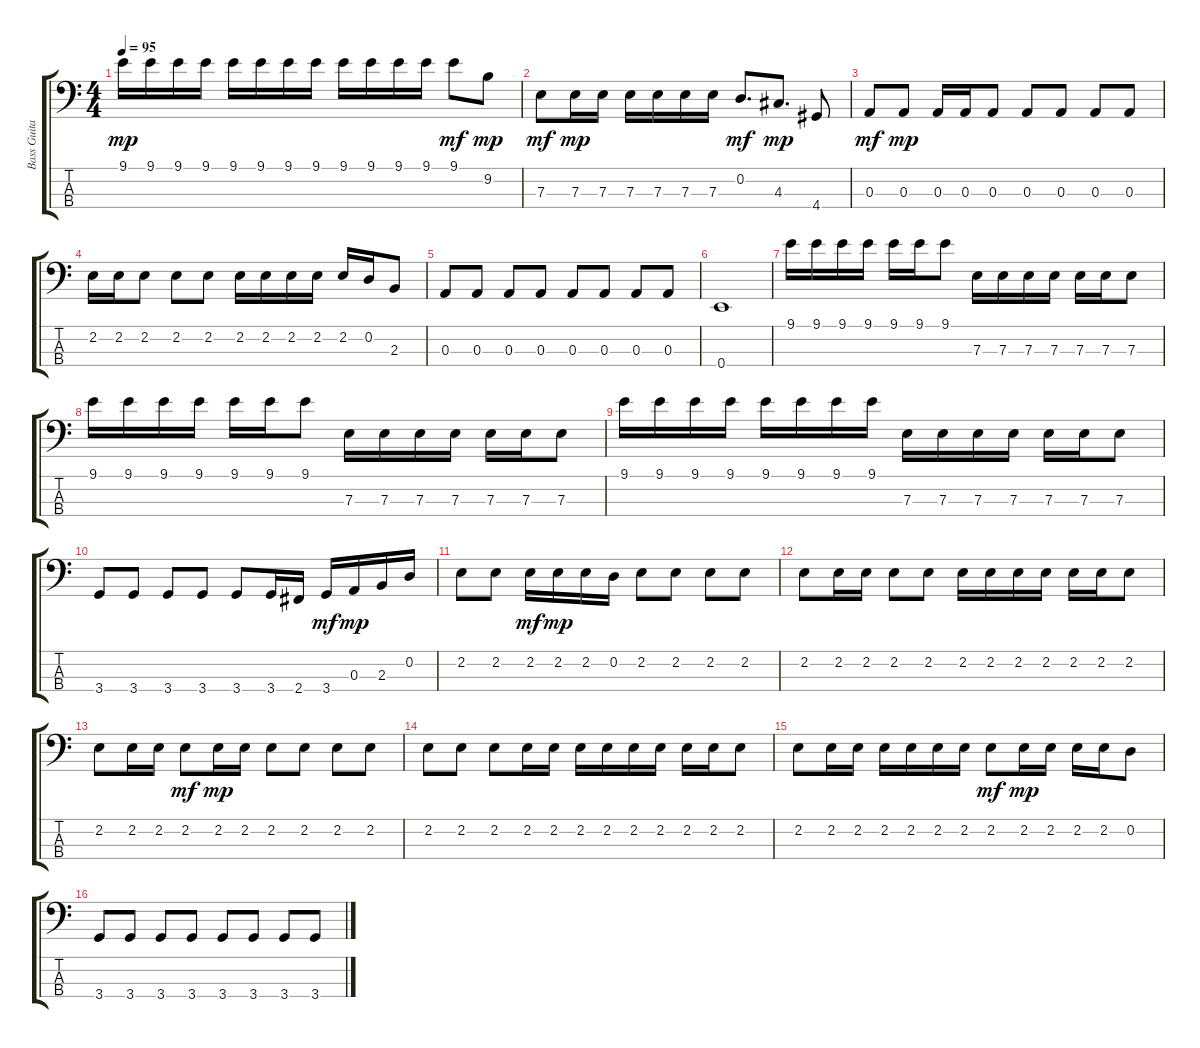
\track ("Bass Guitar" "Bass Guita") {instrument electricbassfinger}
\staff {score tabs}
\tuning (G2 D2 A1 E1) {hide}
\ts (4 4)
\tempo 95
\clef f4
\ks c
9.1.16{dy mp volume 12} 9.1.16 9.1.16 9.1.16 9.1.16 9.1.16 9.1.16 9.1.16 9.1.16 9.1.16 9.1.16 9.1.16 9.1.8{dy mf} 9.2.8{dy mp} |
7.3.8{dy mf} 7.3.16{dy mp} 7.3.16 7.3.16 7.3.16 7.3.16 7.3.16 0.2.8{d dy mf} 4.3.8{d dy mp} 4.4.8 |
0.3.8{dy mf} 0.3.8{dy mp} 0.3.16 0.3.16 0.3.8 0.3.8 0.3.8 0.3.8 0.3.8 |
2.2.16 2.2.16 2.2.8 2.2.8 2.2.8 2.2.16 2.2.16 2.2.16 2.2.16 2.2.16 0.2.16 2.3.8 |
0.3.8 0.3.8 0.3.8 0.3.8 0.3.8 0.3.8 0.3.8 0.3.8 |
0.4.1 |
9.1.16{volume 12} 9.1.16 9.1.16 9.1.16 9.1.16 9.1.16 9.1.8 7.3.16 7.3.16 7.3.16 7.3.16 7.3.16 7.3.16 7.3.8 |
9.1.16 9.1.16 9.1.16 9.1.16 9.1.16 9.1.16 9.1.8 7.3.16 7.3.16 7.3.16 7.3.16 7.3.16 7.3.16 7.3.8 |
9.1.16 9.1.16 9.1.16 9.1.16 9.1.16 9.1.16 9.1.16 9.1.16 7.3.16 7.3.16 7.3.16 7.3.16 7.3.16 7.3.16 7.3.8 |
3.4.8 3.4.8 3.4.8 3.4.8 3.4.8 3.4.16 2.4.16 3.4.16{dy mf} 0.3.16{dy mp} 2.3.16 0.2.16 |
2.2.8 2.2.8 2.2.16{dy mf} 2.2.16{dy mp} 2.2.16 0.2.16 2.2.8 2.2.8 2.2.8 2.2.8 |
2.2.8 2.2.16 2.2.16 2.2.8 2.2.8 2.2.16 2.2.16 2.2.16 2.2.16 2.2.16 2.2.16 2.2.8 |
2.2.8 2.2.16 2.2.16 2.2.8{dy mf} 2.2.16{dy mp} 2.2.16 2.2.8 2.2.8 2.2.8 2.2.8 |
2.2.8 2.2.8 2.2.8 2.2.16 2.2.16 2.2.16 2.2.16 2.2.16 2.2.16 2.2.16 2.2.16 2.2.8 |
2.2.8 2.2.16 2.2.16 2.2.16 2.2.16 2.2.16 2.2.16 2.2.8{dy mf} 2.2.16{dy mp} 2.2.16 2.2.16 2.2.16 0.2.8 |
3.4.8 3.4.8 3.4.8 3.4.8 3.4.8 3.4.8 3.4.8 3.4.8
